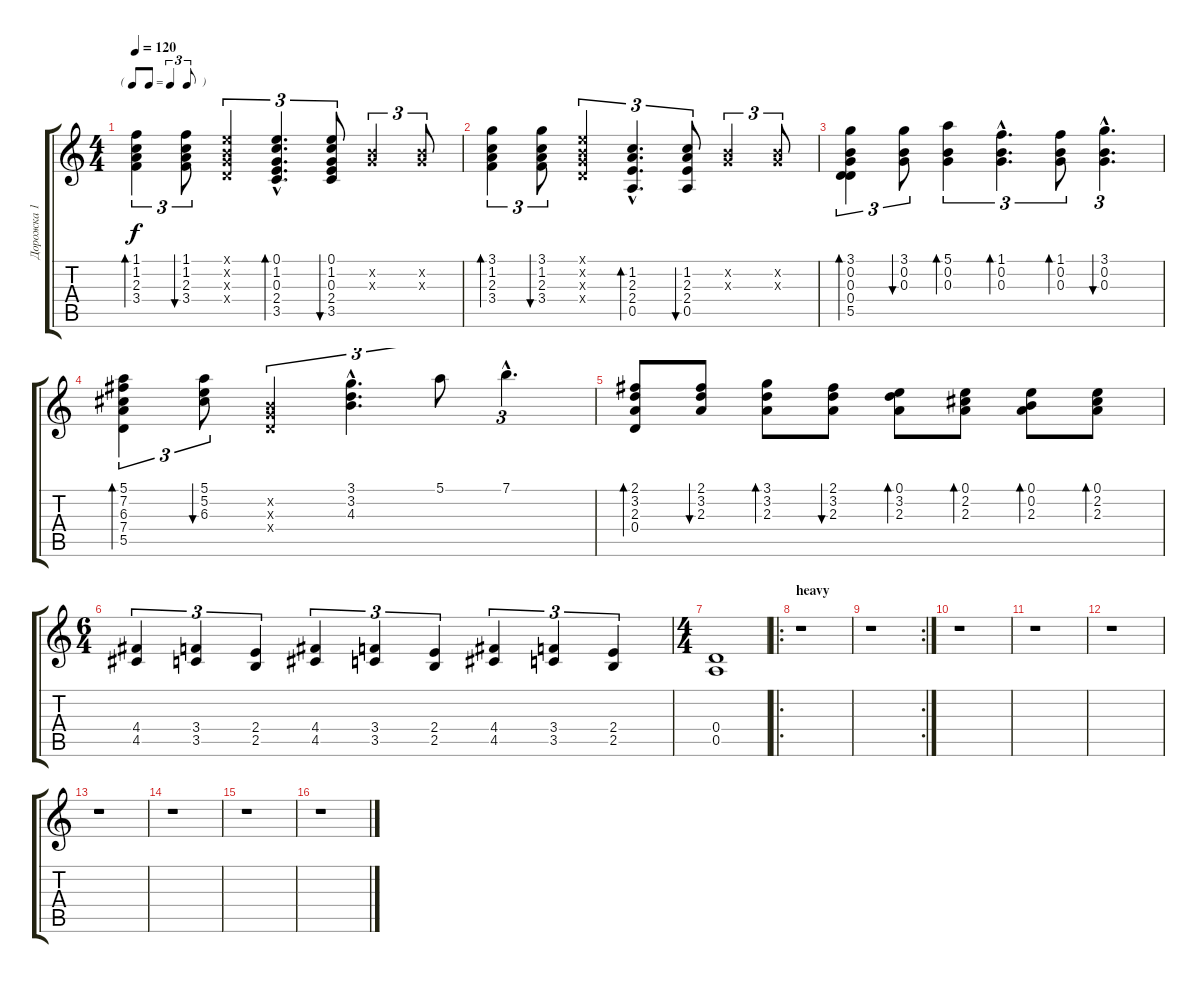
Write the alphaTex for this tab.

\track ("Дорожка 1" "Дорожка 1") {instrument acousticguitarsteel}
\staff {score tabs}
\tuning (E4 B3 G3 D3 A2 E2) {hide}
\ts (4 4)
\tf triplet8th
\tempo 120
\clef g2
\ks c
(1.1 1.2 2.3 3.4).4{tu (3 2) bd 60 dy f} (1.1 1.2 2.3 3.4).8{tu (3 2) bu 60} (0.1{x} 0.2{x} 0.3{x} 0.4{x}).4{tu (3 2)} (0.1{hac} 1.2{hac} 0.3{hac} 2.4{hac} 3.5{hac}).4{d tu (3 2) bd 60} (0.1 1.2 0.3 2.4 3.5).8{tu (3 2) bu 60} (0.2{x} 0.3{x}).4{tu (3 2)} (0.2{x} 0.3{x}).8{tu (3 2)} |
(3.1 1.2 2.3 3.4).4{tu (3 2) bd 60} (3.1 1.2 2.3 3.4).8{tu (3 2) bu 60} (0.1{x} 0.2{x} 0.3{x} 0.4{x}).4{tu (3 2)} (1.2{hac} 2.3{hac} 2.4{hac} 0.5{hac}).4{d tu (3 2) bd 60} (1.2 2.3 2.4 0.5).8{tu (3 2) bu 60} (0.2{x} 0.3{x}).4{tu (3 2)} (0.2{x} 0.3{x}).8{tu (3 2)} |
(3.1 0.2 0.3 0.4 5.5).4{tu (3 2) bd 30} (3.1 0.2 0.3).8{tu (3 2) bu 30} (5.1 0.2 0.3).4{tu (3 2) bd 30} (1.1{hac} 0.2{hac} 0.3{hac}).4{d tu (3 2) bd 30} (1.1 0.2 0.3).8{tu (3 2) bd 30} (3.1{hac} 0.2{hac} 0.3{hac}).4{d tu (3 2) bu 30} |
(5.1 7.2 6.3 7.4 5.5).4{tu (3 2) bd 30} (5.1 5.2 6.3).8{tu (3 2) bu 30} (0.2{x} 0.3{x} 0.4{x}).4{tu (3 2)} (3.1{hac} 3.2{hac} 4.3{hac}).4{d tu (3 2)} 5.1.8{tu (3 2)} 7.1{hac}.4{d tu (3 2)} |
(2.1 3.2 2.3 0.4).8{bd 30} (2.1 3.2 2.3).8{bu 30} (3.1 3.2 2.3).8{bd 30} (2.1 3.2 2.3).8{bu 30} (0.1 3.2 2.3).8{bd 30} (0.1 2.2 2.3).8{bd 30} (0.1 0.2 2.3).8{bd 30} (0.1 2.2 2.3).8{bd 30} |
\ts (6 4)
(4.4 4.5).4{tu (3 2)} (3.4 3.5).4{tu (3 2)} (2.4 2.5).4{tu (3 2)} (4.4 4.5).4{tu (3 2)} (3.4 3.5).4{tu (3 2)} (2.4 2.5).4{tu (3 2)} (4.4 4.5).4{tu (3 2)} (3.4 3.5).4{tu (3 2)} (2.4 2.5).4{tu (3 2)} |
\ts (4 4)
(0.4 0.5).1 |
\ro
\section ("" "heavy")
r.1 |
\rc 2
r.1 |
r.1 |
r.1 |
r.1 |
r.1 |
r.1 |
r.1 |
r.1
